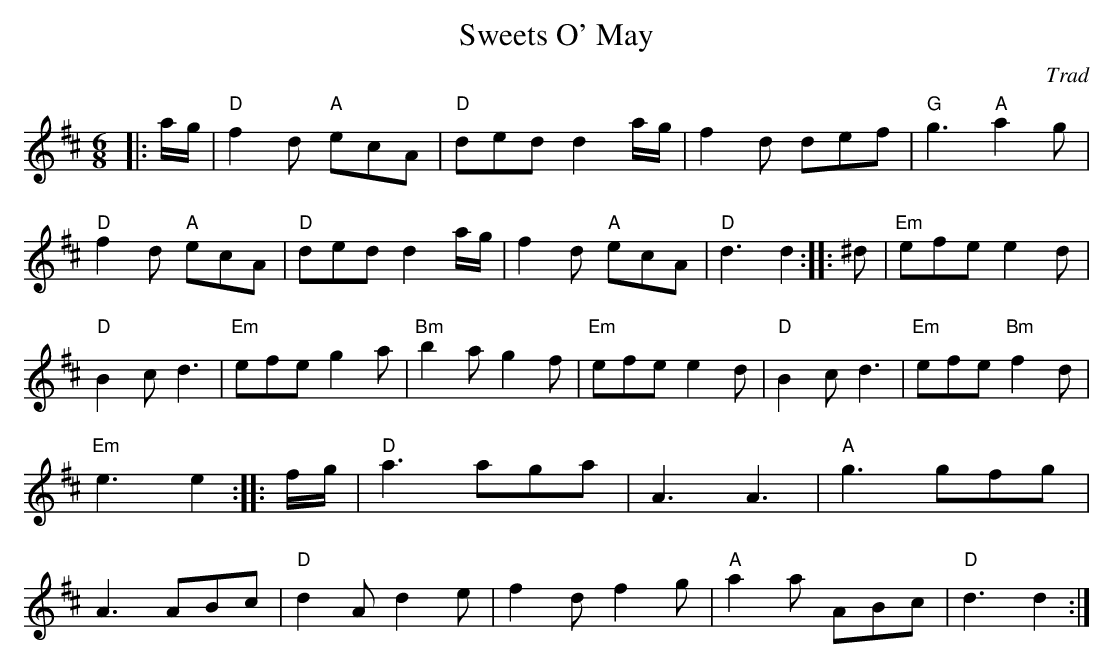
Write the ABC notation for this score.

X:1
T:Sweets O' May
C:Trad
M:6/8
L:1/8
E:13
K:D
|:a/2g/2|"D"f2 d "A"ecA|"D"ded d2 a/2g/2|f2 d def|"G"g3 "A"a2 g|\
"D"f2 d "A"ecA|"D"ded d2 a/2g/2|f2 d "A"ecA|"D"d3 d2 ::^d|\
"Em"efe e2 d|"D"B2 c d3|"Em"efe g2 a|"Bm"b2 a g2 f|"Em"efe e2 d|\
"D"B2 c d3|"Em"efe "Bm"f2 d|"Em"e3 e2::f/2g/2|"D"a3 aga|A3 A3|\
"A"g3 gfg|A3 ABc|"D"d2 A d2 e|f2 d f2 g|"A"a2 a ABc|"D"d3 d2:|**
